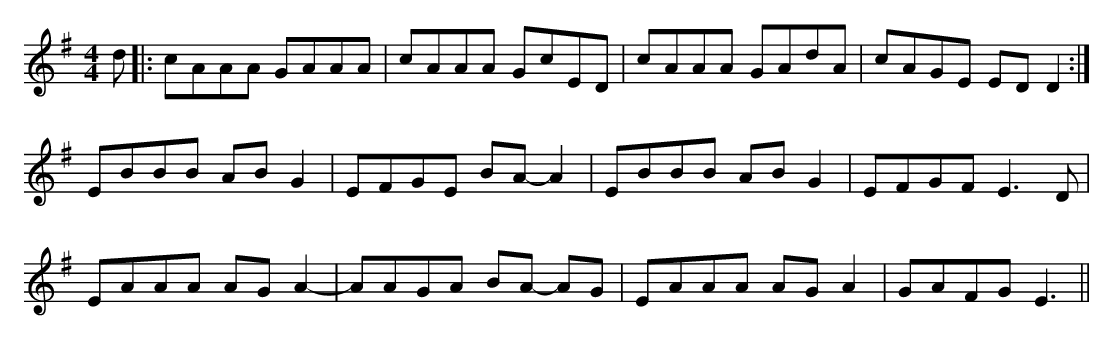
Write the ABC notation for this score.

X:1
M:4/4
K:Emin
d|:cAAA GAAA|cAAA GcED|cAAA GAdA|cAGE ED D2:|
EBBB AB G2|EFGE BA-A2|EBBB AB G2|EFGF E3D|
EAAA AG A2-|AAGA BA- AG|EAAA AG A2|GAFG E3||
